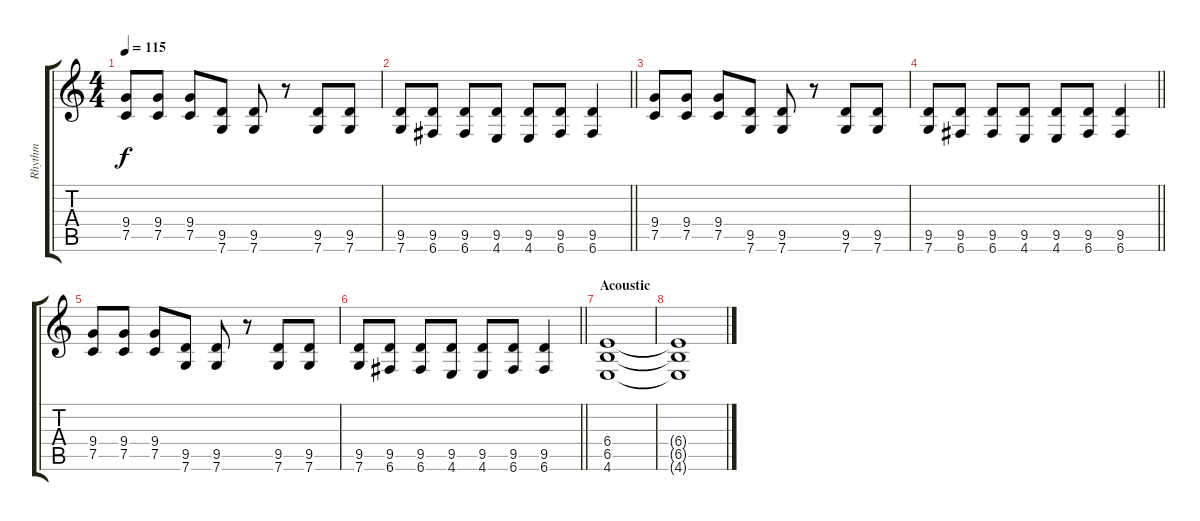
\track ("Rhythm" "Rhythm") {instrument distortionguitar}
\staff {score tabs}
\tuning (C4 G3 Eb3 Bb2 F2 C2) {hide}
\ts (4 4)
\tempo 115
\clef g2
\ks c
(9.4 7.5).8{dy f} (9.4 7.5).8 (9.4 7.5).8 (9.5 7.6).8 (9.5 7.6).8 r.8 (9.5 7.6).8 (9.5 7.6).8 |
\barLineRight lightlight
(9.5 7.6).8 (9.5 6.6).8 (9.5 6.6).8 (9.5 4.6).8 (9.5 4.6).8 (9.5 6.6).8 (9.5 6.6).4 |
(9.4 7.5).8 (9.4 7.5).8 (9.4 7.5).8 (9.5 7.6).8 (9.5 7.6).8 r.8 (9.5 7.6).8 (9.5 7.6).8 |
\barLineRight lightlight
(9.5 7.6).8 (9.5 6.6).8 (9.5 6.6).8 (9.5 4.6).8 (9.5 4.6).8 (9.5 6.6).8 (9.5 6.6).4 |
(9.4 7.5).8 (9.4 7.5).8 (9.4 7.5).8 (9.5 7.6).8 (9.5 7.6).8 r.8 (9.5 7.6).8 (9.5 7.6).8 |
\barLineRight lightlight
(9.5 7.6).8 (9.5 6.6).8 (9.5 6.6).8 (9.5 4.6).8 (9.5 4.6).8 (9.5 6.6).8 (9.5 6.6).4 |
\section ("" "Acoustic")
(6.4 6.5 4.6).1{volume 0} |
(6.4{t} 6.5{t} 4.6{t}).1
